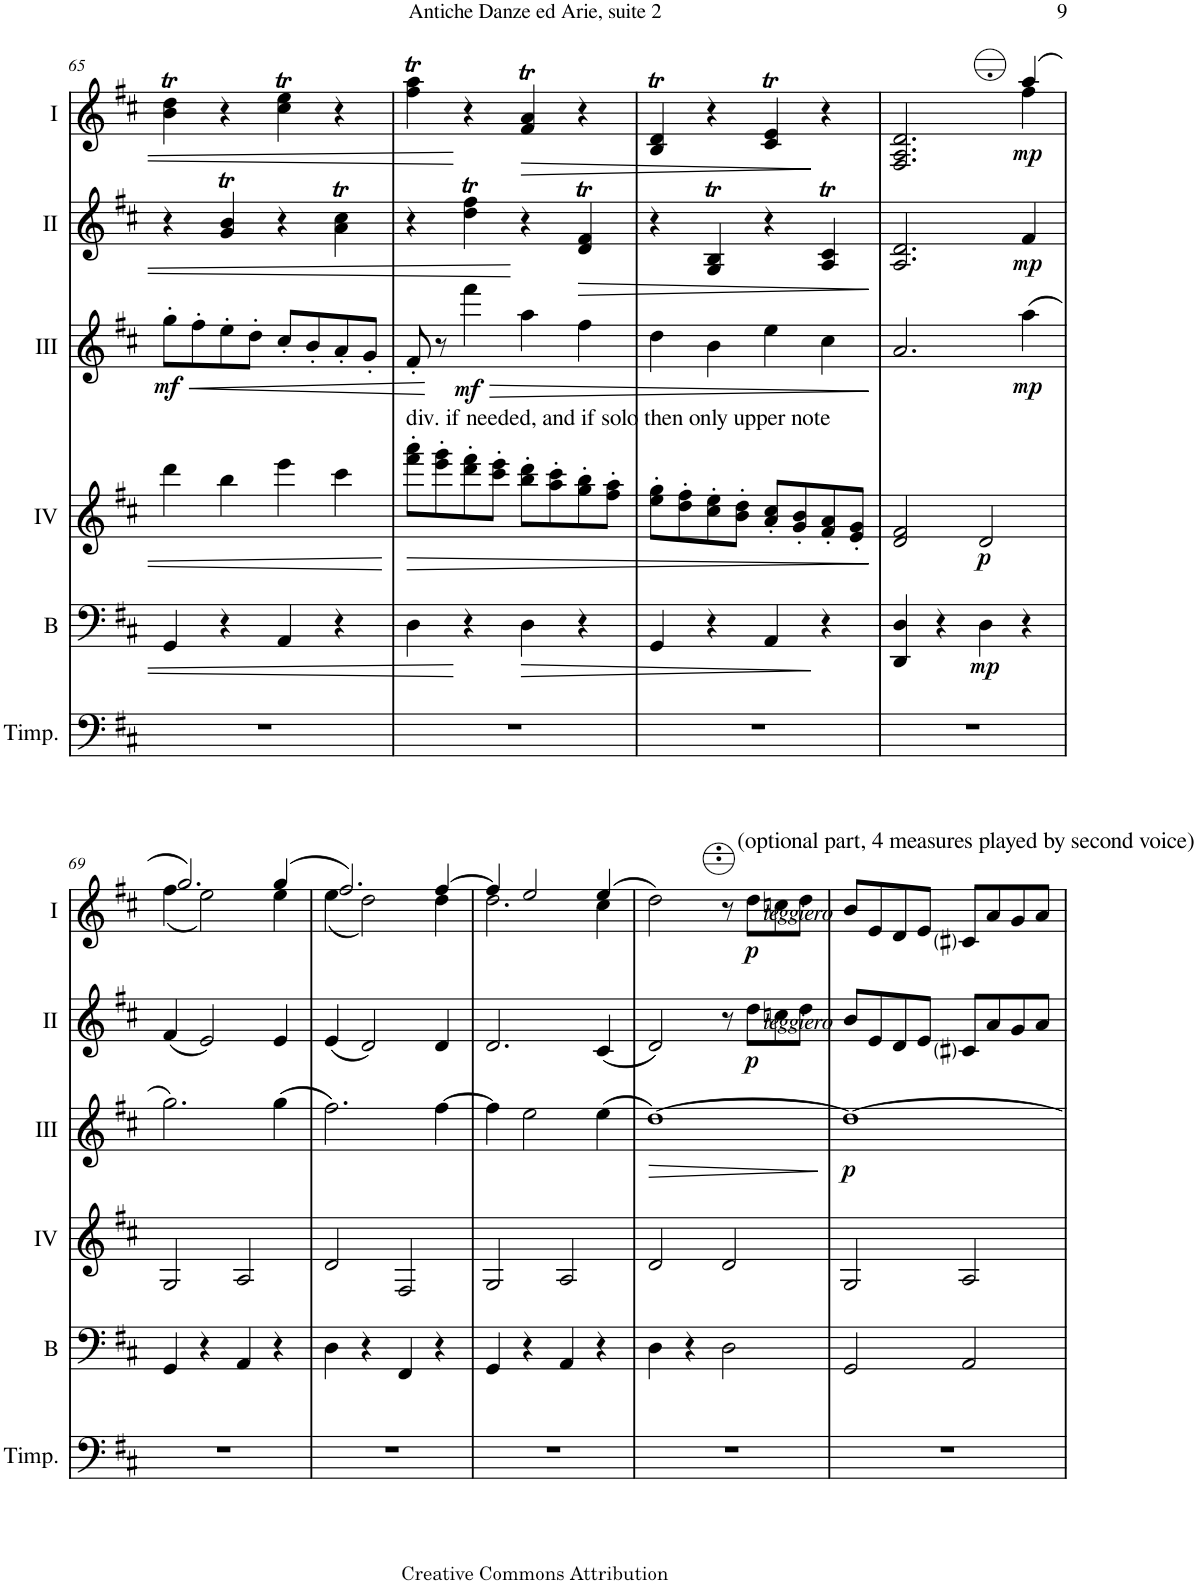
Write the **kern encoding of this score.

**kern	**kern	**dynam	**kern	**dynam	**kern	**dynam	**kern	**dynam	**kern	**dynam
*part6	*part5	*part5	*part4	*part4	*part3	*part3	*part2	*part2	*part1	*part1
*staff6	*staff5	*staff5	*staff4	*staff4	*staff3	*staff3	*staff2	*staff2	*staff1	*staff1
*I"Timpani	*I"Bass	*	*I"Acc. 4	*	*I"Acc. 3	*	*I"Acc. 2	*	*I"Acc. 1	*
*I'Timp.	*I'B	*	*	*	*	*	*	*	*	*
!!LO:PB:g=z
*clefF4	*clefF4	*	*clefG2	*	*clefG2	*	*clefG2	*	*clefG2	*
*	*Trd7c12	*	*Trd7c12	*	*Trd7c12	*	*	*	*	*
*k[f#c#]	*k[f#c#]	*	*k[f#c#]	*	*k[f#c#]	*	*k[f#c#]	*	*k[f#c#]	*
*M2/2	*M2/2	*	*M2/2	*	*M2/2	*	*M2/2	*	*M2/2	*
*met(c|)	*met(c|)	*	*met(c|)	*	*met(c|)	*	*met(c|)	*	*met(c|)	*
=65	=65	=65	=65	=65	=65	=65	=65	=65	=65	=65
!	!	!	!	!	!	!LO:HP:b	!	!	!	!
!	!	!	!	!	!	!LO:DY:n=1:b	!	!	!	!
1r	4GG/	.	4ddd\	.	8gg'\L	< mf	4r	.	4b\T 4dd\T	.
.	.	.	.	.	8ff#'\	.	.	.	.	.
.	4r	.	4bb\	.	8ee'\	.	4g/T 4b/T	.	4r	.
.	.	.	.	.	8dd'\J	.	.	.	.	.
.	4AA/	.	4eee\	.	8cc#'/L	.	4r	.	4cc#\T 4ee\T	.
.	.	.	.	.	8b'/	.	.	.	.	.
.	4r	.	4ccc#\	.	8a'/	.	4a\T 4cc#\T	.	4r	.
.	.	.	.	.	8g'/J	.	.	.	.	.
=66	=66	=66	=66	=66	=66	=66	=66	=66	=66	=66
!	!	!	!LO:TX:a:t=div. if needed, and if solo then only upper note	!	!	!	!	!	!	!
!	!	!	!	!LO:HP:b	!	!	!	!	!	!
1r	4D\	.	8fff#\' 8aaa\'L	>	8f#'/	.	4r	.	4ff#\T 4aa\T	.
.	.	.	8eee\' 8ggg\'	.	8r	[	.	.	.	.
!	!	!	!	!	!	!LO:HP:b	!	!	!	!
!	!	!	!	!	!	!LO:DY:n=1:b	!	!	!	!
.	4r	.	8ddd\' 8fff#\'	.	4fff#\	> mf	4dd\T 4ff#\T	.	4r	.
.	.	.	8ccc#\' 8eee\'J	.	.	.	.	.	.	.
!	!	!LO:HP:b	!	!	!	!	!	!	!	!LO:HP:b
.	4D\	>	8bb\' 8ddd\'L	.	4aa\	.	4r	.	4f#/T 4a/T	>
.	.	.	8aa\' 8ccc#\'	.	.	.	.	.	.	.
!	!	!	!	!	!	!	!	!LO:HP:b	!	!
.	4r	.	8gg\' 8bb\'	.	4ff#\	.	4d/T 4f#/T	>	4r	.
.	.	.	8ff#\' 8aa\'J	.	.	.	.	.	.	.
=67	=67	=67	=67	=67	=67	=67	=67	=67	=67	=67
1r	4GG/	.	8ee\' 8gg\'L	.	4dd\	.	4r	.	4B/T 4d/T	.
.	.	.	8dd\' 8ff#\'	.	.	.	.	.	.	.
.	4r	.	8cc#\' 8ee\'	.	4b\	.	4G/T 4B/T	.	4r	.
.	.	.	8b\' 8dd\'J	.	.	.	.	.	.	.
.	4AA/	.	8a/' 8cc#/'L	.	4ee\	.	4r	.	4c#/T 4e/T	.
.	.	.	8g/' 8b/'	.	.	.	.	.	.	.
.	4r	]	8f#/' 8a/'	.	4cc#\	.	4A/T 4c#/T	.	4r	]
.	.	.	8e/' 8g/'J	.	.	.	.	.	.	.
.	.	.	.	]	.	]	.	]	.	.
=68	=68	=68	=68	=68	=68	=68	=68	=68	=68	=68
*	*	*	*	*	*	*	*	*	*^	*
1r	4DD/ 4D/	.	2d/ 2f#/	.	2.a/	.	2.A/ 2.d/	.	2.F#/ 2.A/ 2.d/	2.ryy	.
.	4r	.	.	.	.	.	.	.	.	.	.
!	!	!LO:DY:b	!	!LO:DY:b	!	!	!	!	!	!	!
.	4D\	mp	2d/	p	.	.	.	.	.	.	.
!	!	!	!	!	!	!LO:DY:b	!	!LO:DY:b	!	!	!LO:DY:b
.	4r	.	.	.	(4aa\	mp	4f#/	mp	(4a/	4f#\	mp
!!LO:LB:g=z	!!
=69	=69	=69	=69	=69	=69	=69	=69	=69	=69	=69	=69
1r	4GG/	.	2G/	.	2.gg\)	.	(4f#/	.	2.g/)	(4f#\	.
.	4r	.	.	.	.	.	2e/)	.	.	2e\)	.
.	4AA/	.	2A/	.	.	.	.	.	.	.	.
.	4r	.	.	.	(4gg\	.	4e/	.	(4g/	4e\	.
=70	=70	=70	=70	=70	=70	=70	=70	=70	=70	=70	=70
1r	4D\	.	2d/	.	2.ff#\)	.	(4e/	.	2.f#/)	(4e\	.
.	4r	.	.	.	.	.	2d/)	.	.	2d\)	.
.	4FF#/	.	2F#/	.	.	.	.	.	.	.	.
.	4r	.	.	.	[4ff#\	.	4d/	.	[4f#/	4d\	.
=71	=71	=71	=71	=71	=71	=71	=71	=71	=71	=71	=71
1r	4GG/	.	2G/	.	4ff#\]	.	2.d/	.	4f#/]	2.d\	.
.	4r	.	.	.	2ee\	.	.	.	2e/	.	.
.	4AA/	.	2A/	.	.	.	.	.	.	.	.
.	4r	.	.	.	(4ee\	.	(4c#/	.	(4e/	4c#\	.
=72	=72	=72	=72	=72	=72	=72	=72	=72	=72	=72	=72
!	!	!	!	!	!	!LO:HP:b	!	!	!	!	!
*	*	*	*	*	*	*	*	*	*v	*v	*
1r	4D\	.	2d/	.	[1dd)	>	2d/)	.	2d\)	.
.	4r	.	.	.	.	.	.	.	.	.
.	2D\	.	2d/	.	.	.	8r	.	8r	.
!	!	!	!	!	!	!	!	!	!LO:TX:a:t=(optional part, 4 measures played by second voice)	!
!	!	!	!	!	!	!	!	!	!LO:TX:b:i:t=leggiero	!
!	!	!	!	!	!	!	!LO:TX:b:i:t=leggiero	!	!	!
!	!	!	!	!	!	!	!	!LO:DY:b	!	!LO:DY:b
.	.	.	.	.	.	.	8dd\L	p	8dd\L	p
.	.	.	.	.	.	.	8ccn\	.	8ccn\	.
.	.	.	.	.	.	.	8dd\J	.	8dd\J	.
.	.	.	.	.	.	]	.	.	.	.
=73	=73	=73	=73	=73	=73	=73	=73	=73	=73	=73
!	!	!	!	!	!	!LO:DY:b	!	!	!	!
1r	2GG/	.	2G/	.	1dd_	p	8b/L	.	8b/L	.
.	.	.	.	.	.	.	8e/	.	8e/	.
.	.	.	.	.	.	.	8d/	.	8d/	.
.	.	.	.	.	.	.	8e/J	.	8e/J	.
.	2AA/	.	2A/	.	.	.	8c#i/L	.	8c#i/L	.
.	.	.	.	.	.	.	8a/	.	8a/	.
.	.	.	.	.	.	.	8g/	.	8g/	.
.	.	.	.	.	.	.	8a/J	.	8a/J	.
=	=	=	=	=	=	=	=	=	=	=
*-	*-	*-	*-	*-	*-	*-	*-	*-	*-	*-
